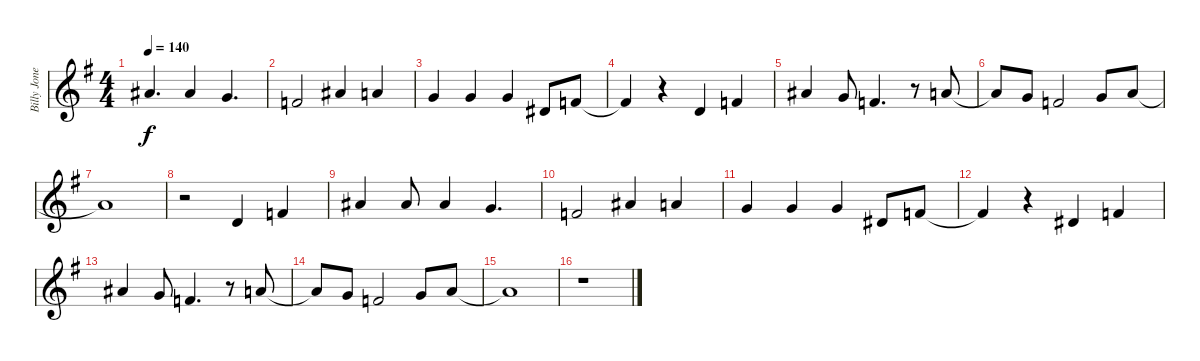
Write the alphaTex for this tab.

\track ("Billy Jones Vocals" "Billy Jone") {instrument piccolo}
\staff {score}
\tuning (E4 B3 G3 D3 A2 E2) {hide}
\ts (4 4)
\tempo 140
\clef g2
\ks g
6.1.4{d dy f} 6.1.4 8.2.4{d} |
6.2.2 6.1.4 5.1.4 |
3.1.4 3.1.4 3.1.4 4.2.8 6.2.8 |
6.2{t}.4 r.4 7.3.4 6.2.4 |
6.1.4 8.2.8 6.2.4{d} r.8 5.1.8 |
5.1{t}.8 3.1.8 6.2.2 3.1.8 5.1.8 |
5.1{t}.1 |
r.2 7.3.4 6.2.4 |
6.1.4 6.1.8 6.1.4 8.2.4{d} |
6.2.2 6.1.4 5.1.4 |
3.1.4 3.1.4 3.1.4 4.2.8 6.2.8 |
6.2{t}.4 r.4 4.2.4 6.2.4 |
6.1.4 3.1.8 6.2.4{d} r.8 5.1.8 |
5.1{t}.8 3.1.8 6.2.2 3.1.8 5.1.8 |
5.1{t}.1 |
r.1
